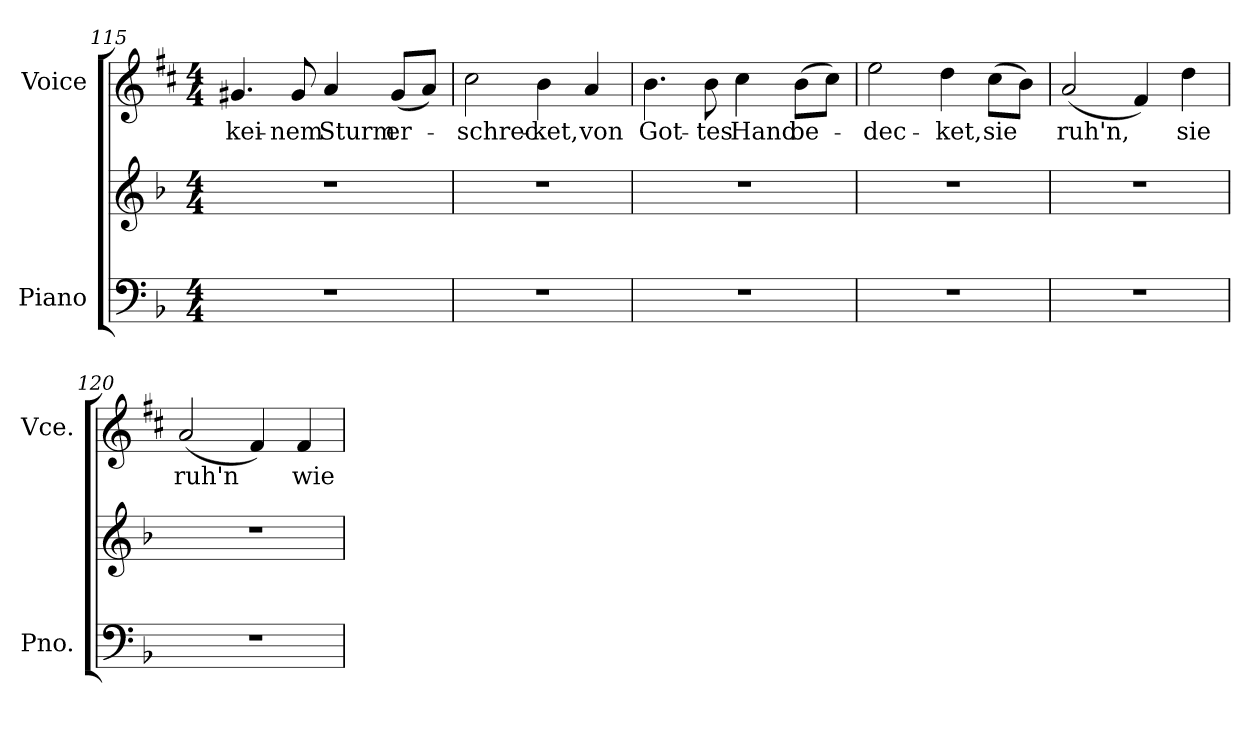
**kern	**kern	**kern	**text
*part2	*part2	*part1	*part1
*staff3	*staff2	*staff1	*staff1
*I"Piano	*	*I"Voice	*
*I'Pno.	*	*I'Vce.	*
*clefF4	*clefG2	*clefG2	*
*k[b-]	*k[b-]	*k[f#c#]	*
*M4/4	*M4/4	*M4/4	*
=115	=115	=115	=115
!	!	!	!LO:LY:b
1r	1r	4.g#X/	kei-
!	!	!	!LO:LY:b
.	.	8g#/	-nem
!	!	!	!LO:LY:b
.	.	4a/	Sturm
!	!	!	!LO:LY:b
.	.	(<8g#/L	er-
.	.	8a/J)	.
=116	=116	=116	=116
!	!	!	!LO:LY:b
1r	1r	2cc#\	-schrec-
!	!	!	!LO:LY:b
.	.	4b\	-ket,
!	!	!	!LO:LY:b
.	.	4a/	von
=117	=117	=117	=117
!	!	!	!LO:LY:b
1r	1r	4.b\	Got-
!	!	!	!LO:LY:b
.	.	8b\	-tes
!	!	!	!LO:LY:b
.	.	4cc#\	Hand
!	!	!	!LO:LY:b
.	.	(>8b\L	be-
.	.	8cc#\J)	.
!!LO:LB:g=z
=118	=118	=118	=118
!	!	!	!LO:LY:b
1r	1r	2ee\	-dec-
!	!	!	!LO:LY:b
.	.	4dd\	-ket,
!	!	!	!LO:LY:b
.	.	(>8cc#\L	sie
.	.	8b\J)	.
=119	=119	=119	=119
!	!	!	!LO:LY:b
1r	1r	(<2a/	ruh'n,
.	.	4f#/)	.
!	!	!	!LO:LY:b
.	.	4dd\	sie
=120	=120	=120	=120
!	!	!	!LO:LY:b
1r	1r	(<2a/	ruh'n
.	.	4f#/)	.
!	!	!	!LO:LY:b
.	.	4f#/	wie
=	=	=	=
*-	*-	*-	*-
